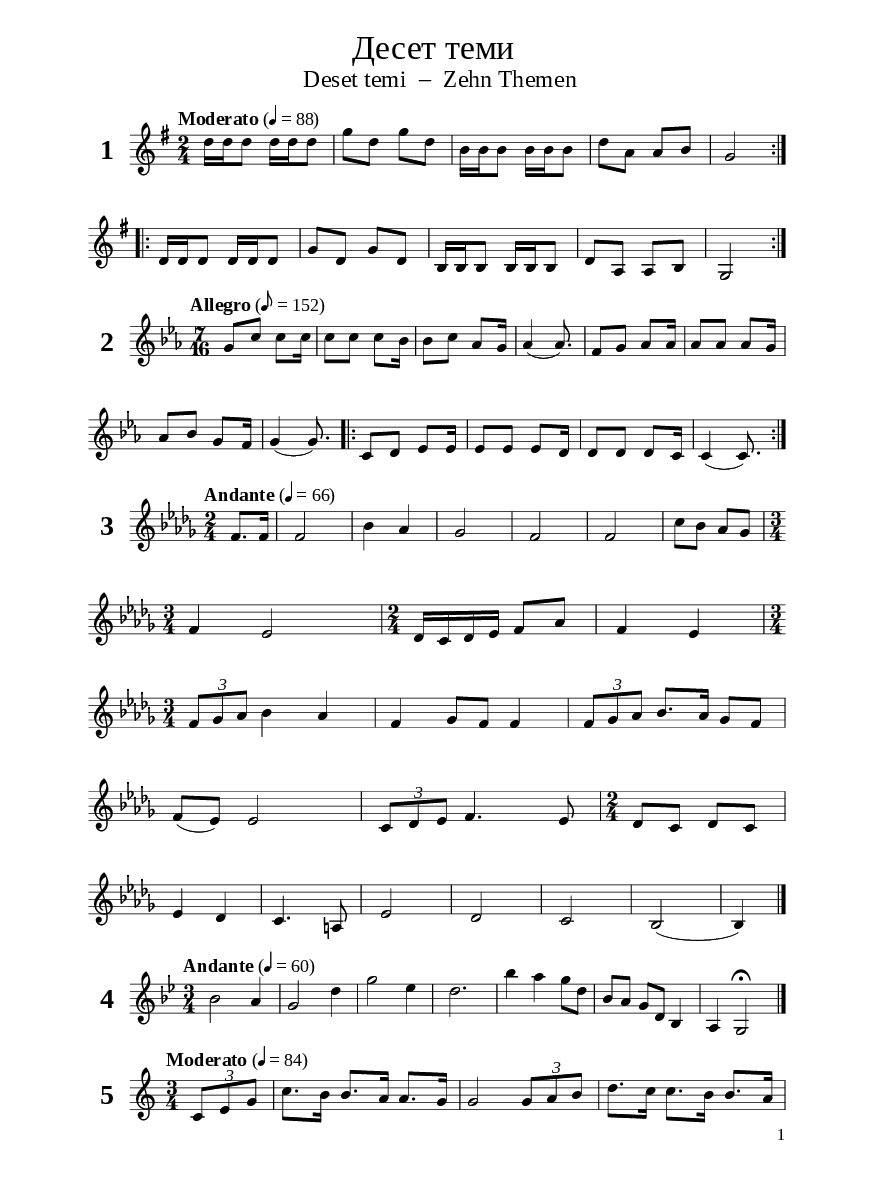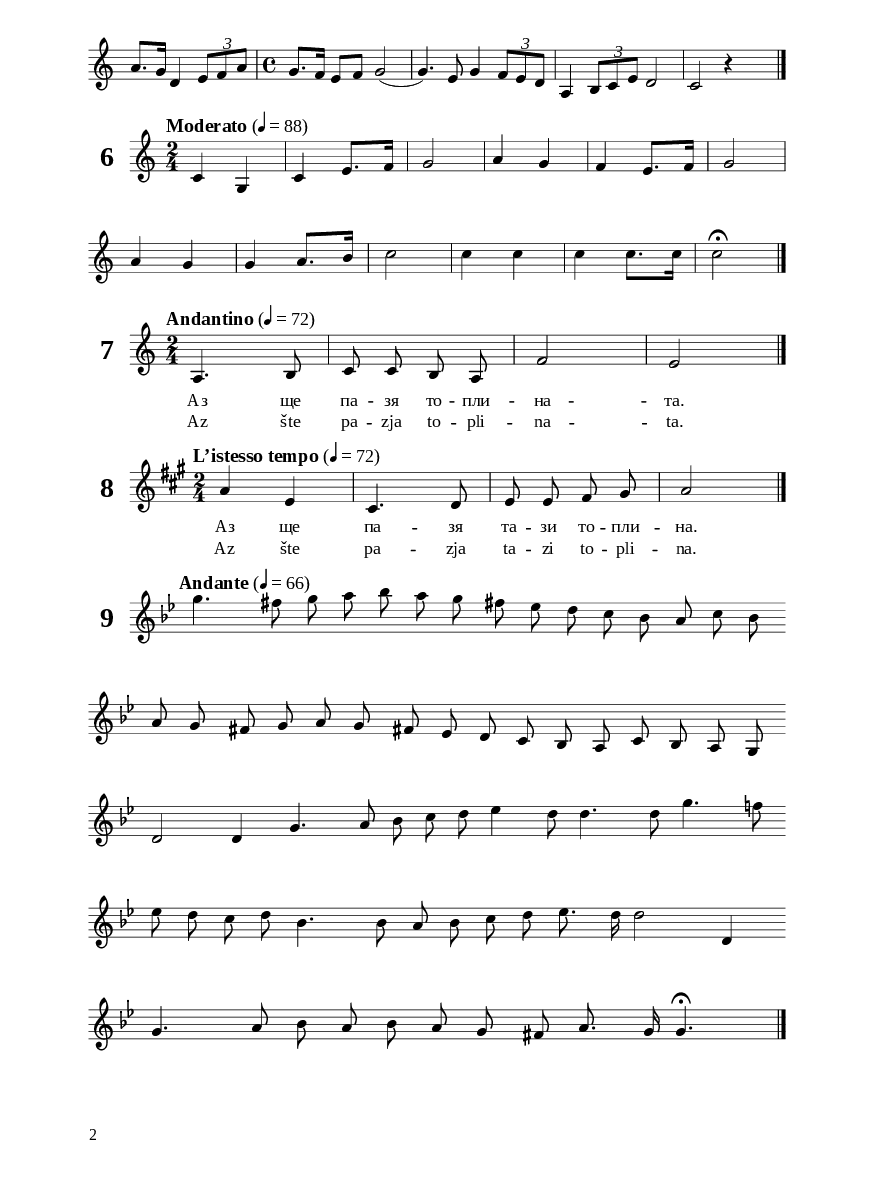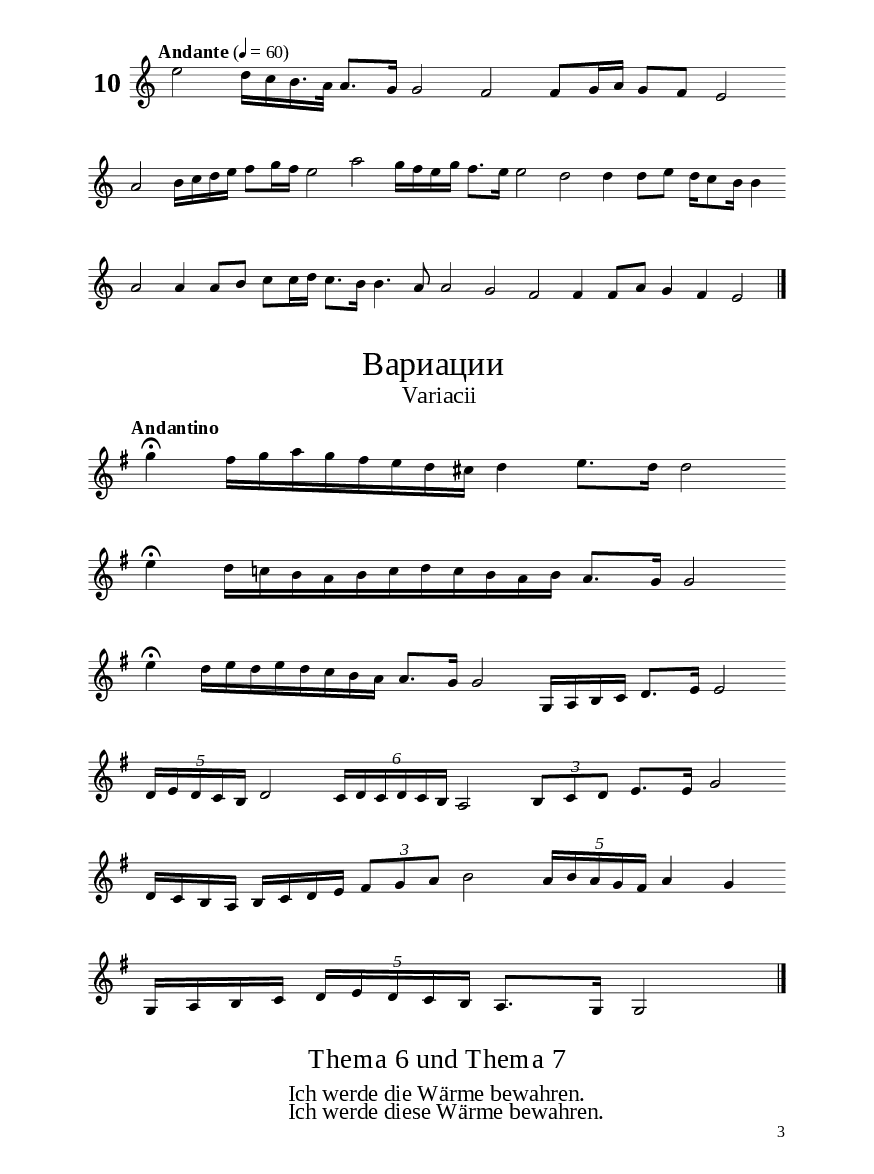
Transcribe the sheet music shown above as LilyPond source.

\version "2.24.3"

% include paper part and global functions
\include "include/globals.ily"
\bookpart {
  \label #'ref182
  \tocItem \markup "Десет теми – Deset temi"
  \paper {
    print-all-headers = ##t
    print-page-number = ##t
    print-first-page-number = ##t

    % put page numbers on the bottom
    oddHeaderMarkup = \markup ""
    evenHeaderMarkup = \markup ""
    oddFooterMarkup = \markup
    \fill-line {
      ""
      \if \should-print-page-number \fromproperty #'page:page-number-string
    }
    evenFooterMarkup = \markup
    \fill-line {
      \if \should-print-page-number \fromproperty #'page:page-number-string
      ""
    }

    left-margin = 1.5\cm
    right-margin = 1.5\cm
    top-margin = 1.2\cm
    bottom-margin = 1.0\cm
    ragged-bottom = ##t % do not spread the staves to fill the whole vertical space

    % change distance between staves
    system-system-spacing =
    #'((basic-distance . 14)
       (minimum-distance . 6)
       (padding . 1)
       (stretchability . 10))

    score-markup-spacing =
    #'((basic-distance . 6)
       (minimum-distance . 6)
       (padding . 1)
       (stretchability . 6))
  }

  \header {
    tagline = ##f
  }
%%%%

  \score {
    %1
    \version "2.24.4"
\layout {
  indent = 0.7\cm % first line indentation
  ragged-last = ##f % do spread last line to fill the whole space
  \override Staff.BarLine.thick-thickness = #4 %make the end and repeat bars thiner
  \override Score.VoltaBracket.font-size = #-2.3 % make the repeat number fontsize smaller
  
  \context {
    \Score
    \omit BarNumber %remove bar numbers
    \override MetronomeMark.font-size = #1.5 % increase the tempo fontsize
  } % context

  \context {
    % change staff size
    \Staff
    \override StaffSymbol.thickness = #0.5
    \override BarLine.hair-thickness = #1
    \override TupletNumber.font-size = #0.3 % increase the triol number
  }

  \context {
    % adjust space between staff and lyrics and between the two lyric lines
    \Lyrics
    \override LyricHyphen.minimum-length = #0.5 %force a hyphen
    \override LyricHyphen.minimum-distance = #1 %force a hyphen
    \override StanzaNumber.font-series = #'normal % make stanza number font normal
    \override VerticalAxisGroup.nonstaff-relatedstaff-spacing = #'(
                                                                    (basic-distance . 4.5)
                                                                    (padding . 1.5)
                                                                    )
    \override VerticalAxisGroup.nonstaff-nonstaff-spacing = #'((minimum-distance . 3))
  }
} % layout


    \new Voice \absolute {
      \clef treble
      \key g \major
      \time 2/4
      \tempoFunc "Moderato" 4 "88"
      \autoBeamOff
      \set Staff.instrumentName = \markup \bold \fontsize #+5 {"1"}


      d''16 [  d''16  d''8 ]  d''16
      [  d''16  d''8 ] | % 2
      g''8 [  d''8 ]  g''8 [  d''8
      ] | % 3
      b'16 [  b'16  b'8 ]  b'16 [
      b'16  b'8 ] | % 4
      d''8 [  a'8 ]  a'8 [  b'8 ] | % 5
      g'2
      \bar ":|.|:"
      \break

      | % 6
      d'16 [  d'16  d'8 ]  d'16 [
      d'16  d'8 ] | % 7
      g'8 [  d'8 ]  g'8 [  d'8 ] | % 8
      b16 [  b16  b8 ]  b16 [  b16
      b8 ] | % 9
      d'8 [  a8 ]  a8 [  b8 ] |
      g2
      \bar ":|."
      | % 11
    }

    %    \addlyrics {}

    \header {
      title = \titleFunc "Десет теми "" Deset temi  –  Zehn Themen"
    }

    \midi{}

  } % score



  \score {
    %2
    \version "2.24.4"
\layout {
  indent = 0.7\cm % first line indentation
  ragged-last = ##f % do spread last line to fill the whole space
  \override Staff.BarLine.thick-thickness = #4 %make the end and repeat bars thiner
  \override Score.VoltaBracket.font-size = #-2.3 % make the repeat number fontsize smaller
  
  \context {
    \Score
    \omit BarNumber %remove bar numbers
    \override MetronomeMark.font-size = #1.5 % increase the tempo fontsize
  } % context

  \context {
    % change staff size
    \Staff
    \override StaffSymbol.thickness = #0.5
    \override BarLine.hair-thickness = #1
    \override TupletNumber.font-size = #0.3 % increase the triol number
  }

  \context {
    % adjust space between staff and lyrics and between the two lyric lines
    \Lyrics
    \override LyricHyphen.minimum-length = #0.5 %force a hyphen
    \override LyricHyphen.minimum-distance = #1 %force a hyphen
    \override StanzaNumber.font-series = #'normal % make stanza number font normal
    \override VerticalAxisGroup.nonstaff-relatedstaff-spacing = #'(
                                                                    (basic-distance . 4.5)
                                                                    (padding . 1.5)
                                                                    )
    \override VerticalAxisGroup.nonstaff-nonstaff-spacing = #'((minimum-distance . 3))
  }
} % layout


    \new Voice \absolute {
      \clef treble
      \key c \minor
      \time 7/16

      \tempoFunc "Allegro" 8 "152"
      \autoBeamOff
      \set Staff.instrumentName = \markup \bold \fontsize #+5 {"2"}

      g'8 [  c''8 ]  c''8 [  c''16 ] | % 12
      c''8 [  c''8 ]  c''8 [  bes'16
      ] | % 13
      bes'8 [  c''8 ]  as'8 [  g'16 ] | % 14
      as'4 (  as'8. ) | % 15
      f'8 [  g'8 ]  as'8 [  as'16 ] | % 16
      as'8 [  as'8 ]  as'8 [  g'16 ] \break | % 17
      as'8 [  bes'8 ]  g'8 [  f'16 ] | % 18
      g'4 (  g'8. ) \bar ".|:"
      | % 19
      c'8 [  d'8 ]  es'8 [  es'16 ] |

      es'8 [  es'8 ]  es'8 [  d'16 ] | % 21
      d'8 [  d'8 ]  d'8 [  c'16 ] | % 22
      c'4 (  c'8. ) |
      \bar ":|."
    }

    %    \addlyrics {}

    \midi{}

  } % score




  \score {
    %3
    \version "2.24.4"
\layout {
  indent = 0.7\cm % first line indentation
  ragged-last = ##f % do spread last line to fill the whole space
  \override Staff.BarLine.thick-thickness = #4 %make the end and repeat bars thiner
  \override Score.VoltaBracket.font-size = #-2.3 % make the repeat number fontsize smaller
  
  \context {
    \Score
    \omit BarNumber %remove bar numbers
    \override MetronomeMark.font-size = #1.5 % increase the tempo fontsize
  } % context

  \context {
    % change staff size
    \Staff
    \override StaffSymbol.thickness = #0.5
    \override BarLine.hair-thickness = #1
    \override TupletNumber.font-size = #0.3 % increase the triol number
  }

  \context {
    % adjust space between staff and lyrics and between the two lyric lines
    \Lyrics
    \override LyricHyphen.minimum-length = #0.5 %force a hyphen
    \override LyricHyphen.minimum-distance = #1 %force a hyphen
    \override StanzaNumber.font-series = #'normal % make stanza number font normal
    \override VerticalAxisGroup.nonstaff-relatedstaff-spacing = #'(
                                                                    (basic-distance . 4.5)
                                                                    (padding . 1.5)
                                                                    )
    \override VerticalAxisGroup.nonstaff-nonstaff-spacing = #'((minimum-distance . 3))
  }
} % layout


    \new Voice \absolute {
      \clef treble
      \key bes \minor
      \time 2/4
      \tempoFunc "Andante" 4 "66"
      \partial 4
      \set Staff.instrumentName = \markup \bold \fontsize #+5 {"3"}

      f'8. f'16 | % 2
      f'2 | % 3
      bes'4  as'4 | % 4
      ges'2 | % 5
      f'2 | % 6
      f'2  | % 7
      c''8  bes'8  as'8  ges'8 \break  | % 8
      \time 3/4  | % 8
      f'4  es'2 | % 9
      \time 2/4  | % 9

      des'16
      c'16 des'16  es'16
      f'8  as'8 |
      f'4 es'4 \break | % 11
      \time 3/4  | % 11
      \times 2/3  {
        f'8 ges'8
        as'8
      }
      bes'4  as'4 | % 12
      f'4  ges'8  [  f'8  ]  f'4 | % 13
      \times 2/3  {
        f'8  ges'8
        as'8
      }
      bes'8.  as'16  ges'8  f'8 \break | % 14
      f'8 ( [  es'8 ) ]  es'2
      | % 15

      \times 2/3  {
        c'8  des'8  es'8
      }
      f'4.  es'8 | % 16
      \time 2/4  | % 16
      des'8  c'8
      des'8  c'8 \break | % 17
      es'4  des'4 | % 18
      c'4.  a8 | % 19
      es'2 |
      des'2 | % 21
      c'2 | % 22
      bes2 ( | bes4 )\bar "|."
    }

    %    \addlyrics {}

    \midi{}

  } % score




  \score {
    %3
    \version "2.24.4"
\layout {
  indent = 0.7\cm % first line indentation
  ragged-last = ##f % do spread last line to fill the whole space
  \override Staff.BarLine.thick-thickness = #4 %make the end and repeat bars thiner
  \override Score.VoltaBracket.font-size = #-2.3 % make the repeat number fontsize smaller
  
  \context {
    \Score
    \omit BarNumber %remove bar numbers
    \override MetronomeMark.font-size = #1.5 % increase the tempo fontsize
  } % context

  \context {
    % change staff size
    \Staff
    \override StaffSymbol.thickness = #0.5
    \override BarLine.hair-thickness = #1
    \override TupletNumber.font-size = #0.3 % increase the triol number
  }

  \context {
    % adjust space between staff and lyrics and between the two lyric lines
    \Lyrics
    \override LyricHyphen.minimum-length = #0.5 %force a hyphen
    \override LyricHyphen.minimum-distance = #1 %force a hyphen
    \override StanzaNumber.font-series = #'normal % make stanza number font normal
    \override VerticalAxisGroup.nonstaff-relatedstaff-spacing = #'(
                                                                    (basic-distance . 4.5)
                                                                    (padding . 1.5)
                                                                    )
    \override VerticalAxisGroup.nonstaff-nonstaff-spacing = #'((minimum-distance . 3))
  }
} % layout


    \new Voice \absolute {
      \clef treble
      \key g \minor
      \time 3/4
      \tempoFunc "Andante" 4 "60"
      \autoBeamOff
      \set Staff.instrumentName = \markup \bold \fontsize #+5 {"4"}

      bes'2  a'4 | % 24
      g'2  d''4 | % 25
      g''2  es''4 | % 26
      d''2. | % 27
      bes''4  a''4  g''8 [  d''8 ] | % 28
      bes'8 [  a'8 ]  g'8 [  d'8 ]
      bes4 | % 29
      a4  g2 ^\fermata \bar "|."
      |
    }

    \midi{}

  } % score



  \score {
    %4
    \version "2.24.4"
\layout {
  indent = 0.7\cm % first line indentation
  ragged-last = ##f % do spread last line to fill the whole space
  \override Staff.BarLine.thick-thickness = #4 %make the end and repeat bars thiner
  \override Score.VoltaBracket.font-size = #-2.3 % make the repeat number fontsize smaller
  
  \context {
    \Score
    \omit BarNumber %remove bar numbers
    \override MetronomeMark.font-size = #1.5 % increase the tempo fontsize
  } % context

  \context {
    % change staff size
    \Staff
    \override StaffSymbol.thickness = #0.5
    \override BarLine.hair-thickness = #1
    \override TupletNumber.font-size = #0.3 % increase the triol number
  }

  \context {
    % adjust space between staff and lyrics and between the two lyric lines
    \Lyrics
    \override LyricHyphen.minimum-length = #0.5 %force a hyphen
    \override LyricHyphen.minimum-distance = #1 %force a hyphen
    \override StanzaNumber.font-series = #'normal % make stanza number font normal
    \override VerticalAxisGroup.nonstaff-relatedstaff-spacing = #'(
                                                                    (basic-distance . 4.5)
                                                                    (padding . 1.5)
                                                                    )
    \override VerticalAxisGroup.nonstaff-nonstaff-spacing = #'((minimum-distance . 3))
  }
} % layout


    \new Voice \absolute {
      \set Staff.instrumentName = \markup \bold \fontsize #+5 {"5"}
      \key c \major
      \time 3/4
      \tempoFunc "Moderato" 4 "84"
      \once \omit TupletBracket
      \partial 4
      \times 2/3  {
        c'8 [  e'8  g'8 ]
      } | % 31
      c''8. [  b'16 ]  b'8. [  a'16 ]
      a'8. [  g'16 ] | % 32
      g'2 \once \omit TupletBracket
      \times 2/3  {
        g'8 [  a'8  b'8 ]
      }
      | % 33
      d''8. [  c''16 ]  c''8. [  b'16
      ]  b'8. [  a'16 ] \break | % 34
      a'8. [  g'16 ]  d'4 \once \omit TupletBracket
      \times 2/3  {
        e'8 [  f'8  a'8 ]
      }
      | % 35
      \time 4/4  | % 35
      g'8. [  f'16 ]  e'8 [  f'8 ]  g'2
      ( | % 36
      g'4. )  e'8  g'4 \once \omit TupletBracket
      \times 2/3  {
        f'8 [  e'8  d'8 ]
      }
      | % 37
      a4 \once \omit TupletBracket
      \times 2/3  {
        b8 [  c'8  e'8 ]
      }
      d'2 | % 38
      c'2 r4 s4 \bar "|."
      | % 39
    }

    %    \addlyrics {}

    \midi{}

  } % score



  \score {
    %5
    \version "2.24.4"
\layout {
  indent = 0.7\cm % first line indentation
  ragged-last = ##f % do spread last line to fill the whole space
  \override Staff.BarLine.thick-thickness = #4 %make the end and repeat bars thiner
  \override Score.VoltaBracket.font-size = #-2.3 % make the repeat number fontsize smaller
  
  \context {
    \Score
    \omit BarNumber %remove bar numbers
    \override MetronomeMark.font-size = #1.5 % increase the tempo fontsize
  } % context

  \context {
    % change staff size
    \Staff
    \override StaffSymbol.thickness = #0.5
    \override BarLine.hair-thickness = #1
    \override TupletNumber.font-size = #0.3 % increase the triol number
  }

  \context {
    % adjust space between staff and lyrics and between the two lyric lines
    \Lyrics
    \override LyricHyphen.minimum-length = #0.5 %force a hyphen
    \override LyricHyphen.minimum-distance = #1 %force a hyphen
    \override StanzaNumber.font-series = #'normal % make stanza number font normal
    \override VerticalAxisGroup.nonstaff-relatedstaff-spacing = #'(
                                                                    (basic-distance . 4.5)
                                                                    (padding . 1.5)
                                                                    )
    \override VerticalAxisGroup.nonstaff-nonstaff-spacing = #'((minimum-distance . 3))
  }
} % layout


    \new Voice \absolute {
      \set Staff.instrumentName = \markup \bold \fontsize #+5 {"6"}
      \key c \major
      \time 2/4
      \tempoFunc "Moderato" 4 "88"
      \autoBeamOff
      c'4  g4 |
      c'4  e'8. [  f'16 ] | % 41
      g'2 | % 42
      a'4  g'4 | % 43
      f'4  e'8. [  f'16 ] | % 44
      g'2 \break | % 45
      a'4  g'4 | % 46
      g'4  a'8. [  b'16 ] | % 47
      c''2 | % 48
      c''4  c''4 | % 49
      c''4  c''8. [  c''16 ] |
      c''2\fermata \bar "|."

    }

    %    \addlyrics {}

    \midi{}

  } % score



  \score {
    %6
    \version "2.24.4"
\layout {
  indent = 0.7\cm % first line indentation
  ragged-last = ##f % do spread last line to fill the whole space
  \override Staff.BarLine.thick-thickness = #4 %make the end and repeat bars thiner
  \override Score.VoltaBracket.font-size = #-2.3 % make the repeat number fontsize smaller
  
  \context {
    \Score
    \omit BarNumber %remove bar numbers
    \override MetronomeMark.font-size = #1.5 % increase the tempo fontsize
  } % context

  \context {
    % change staff size
    \Staff
    \override StaffSymbol.thickness = #0.5
    \override BarLine.hair-thickness = #1
    \override TupletNumber.font-size = #0.3 % increase the triol number
  }

  \context {
    % adjust space between staff and lyrics and between the two lyric lines
    \Lyrics
    \override LyricHyphen.minimum-length = #0.5 %force a hyphen
    \override LyricHyphen.minimum-distance = #1 %force a hyphen
    \override StanzaNumber.font-series = #'normal % make stanza number font normal
    \override VerticalAxisGroup.nonstaff-relatedstaff-spacing = #'(
                                                                    (basic-distance . 4.5)
                                                                    (padding . 1.5)
                                                                    )
    \override VerticalAxisGroup.nonstaff-nonstaff-spacing = #'((minimum-distance . 3))
  }
} % layout


    \new Voice \absolute {
      \set Staff.instrumentName = \markup \bold \fontsize #+5 {"7"}
      \key a \minor
      \time 2/4
      \tempoFunc "Andantino" 4 "72"
      \autoBeamOff
      a4. b8|
      c'8  c'8  b8  a8
      f'2 | % 54
      e'2 \bar "|."
      \break | % 55
    }

    \addlyrics {
      Аз ще па -- зя то -- пли -- на -- та.
    }
    \addlyrics {
      Az šte pa -- zja to -- pli -- na -- ta.
    }

    \midi{}

  } % score


  \score {
    %7
    \version "2.24.4"
\layout {
  indent = 0.7\cm % first line indentation
  ragged-last = ##f % do spread last line to fill the whole space
  \override Staff.BarLine.thick-thickness = #4 %make the end and repeat bars thiner
  \override Score.VoltaBracket.font-size = #-2.3 % make the repeat number fontsize smaller
  
  \context {
    \Score
    \omit BarNumber %remove bar numbers
    \override MetronomeMark.font-size = #1.5 % increase the tempo fontsize
  } % context

  \context {
    % change staff size
    \Staff
    \override StaffSymbol.thickness = #0.5
    \override BarLine.hair-thickness = #1
    \override TupletNumber.font-size = #0.3 % increase the triol number
  }

  \context {
    % adjust space between staff and lyrics and between the two lyric lines
    \Lyrics
    \override LyricHyphen.minimum-length = #0.5 %force a hyphen
    \override LyricHyphen.minimum-distance = #1 %force a hyphen
    \override StanzaNumber.font-series = #'normal % make stanza number font normal
    \override VerticalAxisGroup.nonstaff-relatedstaff-spacing = #'(
                                                                    (basic-distance . 4.5)
                                                                    (padding . 1.5)
                                                                    )
    \override VerticalAxisGroup.nonstaff-nonstaff-spacing = #'((minimum-distance . 3))
  }
} % layout


    \new Voice \absolute {
      \set Staff.instrumentName = \markup \bold \fontsize #+5 {"8"}
      \key a \major
      \time 2/4
      \tempoFunc "L’istesso tempo" 4 "72"
      \autoBeamOff
      a'4  e'4 | % 56
      cis'4.  d'8
      e'8   e'8   fis'8  gis'8 | % 58
      a'2 \bar "|."
      \break | % 59
    }

    \addlyrics {
      Аз ще па -- зя та -- зи то -- пли -- на.
    }
    \addlyrics {
      Az šte pa -- zja ta -- zi to -- pli -- na.
    }

    \midi{}

  } % score



  \score {
    %8
    \version "2.24.4"
\layout {
  indent = 0.7\cm % first line indentation
  ragged-last = ##f % do spread last line to fill the whole space
  \override Staff.BarLine.thick-thickness = #4 %make the end and repeat bars thiner
  \override Score.VoltaBracket.font-size = #-2.3 % make the repeat number fontsize smaller
  
  \context {
    \Score
    \omit BarNumber %remove bar numbers
    \override MetronomeMark.font-size = #1.5 % increase the tempo fontsize
  } % context

  \context {
    % change staff size
    \Staff
    \override StaffSymbol.thickness = #0.5
    \override BarLine.hair-thickness = #1
    \override TupletNumber.font-size = #0.3 % increase the triol number
  }

  \context {
    % adjust space between staff and lyrics and between the two lyric lines
    \Lyrics
    \override LyricHyphen.minimum-length = #0.5 %force a hyphen
    \override LyricHyphen.minimum-distance = #1 %force a hyphen
    \override StanzaNumber.font-series = #'normal % make stanza number font normal
    \override VerticalAxisGroup.nonstaff-relatedstaff-spacing = #'(
                                                                    (basic-distance . 4.5)
                                                                    (padding . 1.5)
                                                                    )
    \override VerticalAxisGroup.nonstaff-nonstaff-spacing = #'((minimum-distance . 3))
  }
} % layout


    \new Voice \absolute {
      \set Staff.instrumentName = \markup \bold \fontsize #+5 {"9"}
      \key g \minor
      \omit Score.TimeSignature
      \cadenzaOn % allows custom bar lines
      \tempoFunc "Andante" 4 "66"

      g''4.fis''8 g''
      a'' bes'' a'' g''
      fis''! es'' d'' c''
      bes' a' c'' bes'  \break
      a' g' fis' g'
      a' g' fis'! es'
      d' c' bes a
      c' bes a g  \break
      d'2 d'4  g'4. a'8
      bes'8 c''8 d''8 es''4
      d''8 d''4. d''8
      g''4. f''8 \break
      es''8 d''8  c''8 d''8 bes'4.bes'8
      a'8 bes'8 c''8 d''8
      es''8. d''16 d''2 d'4 \break
      g'4.  a'8  bes'  a'
      bes' a'  g' fis'!
      a'8. g'16
      g'4.\fermata
      \bar "|." \break % 75
    }
    \midi{}
  } % score

  \pageBreak

  \score {
    %9
    \version "2.24.4"
\layout {
  indent = 0.7\cm % first line indentation
  ragged-last = ##f % do spread last line to fill the whole space
  \override Staff.BarLine.thick-thickness = #4 %make the end and repeat bars thiner
  \override Score.VoltaBracket.font-size = #-2.3 % make the repeat number fontsize smaller
  
  \context {
    \Score
    \omit BarNumber %remove bar numbers
    \override MetronomeMark.font-size = #1.5 % increase the tempo fontsize
  } % context

  \context {
    % change staff size
    \Staff
    \override StaffSymbol.thickness = #0.5
    \override BarLine.hair-thickness = #1
    \override TupletNumber.font-size = #0.3 % increase the triol number
  }

  \context {
    % adjust space between staff and lyrics and between the two lyric lines
    \Lyrics
    \override LyricHyphen.minimum-length = #0.5 %force a hyphen
    \override LyricHyphen.minimum-distance = #1 %force a hyphen
    \override StanzaNumber.font-series = #'normal % make stanza number font normal
    \override VerticalAxisGroup.nonstaff-relatedstaff-spacing = #'(
                                                                    (basic-distance . 4.5)
                                                                    (padding . 1.5)
                                                                    )
    \override VerticalAxisGroup.nonstaff-nonstaff-spacing = #'((minimum-distance . 3))
  }
} % layout


    \new Voice \absolute {
      \set Staff.instrumentName = \markup \bold \fontsize #+5 {"10"}
      \key a \minor
      \omit Score.TimeSignature
      \cadenzaOn % allows custom bar lines
      \tempoFunc "Andante" 4 "60"
      e''2d''16 [c''16b'16.
      a'32 ]
      a'8. [ g'16 ] g'2
      f'2  f'8 [  g'16  a'16 ] % 78
      g'8 [  f'8 ]  e'2 \break  % 79
      a'2b'16 [c''16d''16
      e''16 ]
      f''8 [g''16f''16 ]e''2
      a''2g''16 [f''16e''16
      g''16 ]  % 82
      f''8. [e''16 ] e''2
      d''2d''4  % 84
      d''8 [e''8 ]d''16 [c''8
      b'16 ] b'4 \break
      a'2  a'4  % 86
      a'8 [  b'8 ]c''8 [c''16
      d''16 ]c''8. [b'16 ]  % 87
      b'4. a'8  a'2 g'2  % 89
      f'2  f'4
      f'8 [ a'8 ]  g'4  f'4  % 91
      e'2 \bar "|."
    }
    \midi{}
  } % score

  \markup \empty-two
  \label #'ref183
  \tocItem \markup "Вариации"
  \score {
    \include "include/score-layout.ily"
    \new Voice \absolute {
      \clef treble
      \key g \major
      \omit Score.TimeSignature
      \cadenzaOn % allows custom bar lines
      \tempo "Andantino"
      g''4 \fermata fis''16 [g''16 a''16 g''16  fis''16 e''16 d''16cis''16 ]
      d''4e''8. [d''16 ] d''2 \break
      e''4 \fermata d''16 [c''16 b'16 a'16 b'16 c''16 d''16 c''16
      b'16  a'16  b'16 ]

      a'8. [  g'16 ]  g'2 \break % 96
      e''4 \fermata d''16 [e''16 d''16
      e''16 d''16 c''16 b'16
      a'16 ]  % 97
      a'8. [  g'16 ]  g'2 % 98
      g16 [  a16  b16  c'16 ]  d'8. [
      e'16 ]  e'2  \break
      \once \omit TupletBracket
      \times 4/5  {
        d'16 [  e'16  d'16  c'16  b16
        ]
      }
      d'2
      \once \omit TupletBracket
      \times 4/6  {
        c'16 [  d'16  c'16  d'16  c'16
        b16 ]
      }
      a2 % 101
      \once \omit TupletBracket
      \times 2/3  {
        b8 [  c'8  d'8 ]
      }
      e'8. [  e'16 ]  g'2 \break
      d'16 [  c'16  b16  a16 ]  b16 [
      c'16  d'16  e'16 ] \once \omit TupletBracket
      \times 2/3  {
        fis'8 [  g'8  a'8 ]
      }
      b'2 \once \omit TupletBracket
      \times 4/5  {
        a'16 [  b'16  a'16  g'16
        fis'16 ]
      }
      a'4  g'4 \break
      g16 [  a16  b16  c'16 ] \once \omit
      TupletBracket
      \times 4/5  {
        d'16 [  e'16  d'16  c'16  b16
        ]
      }
      a8. [ g16]  % 105
      g2 \bar "|."
    }

    \addlyrics {}

    \header {
      title = \titleFunc "Вариации "" Variacii"
    }

    \midi{}

  } % score
  \markup \empty-two
  \version "2.24.4"

\markup \fill-line { \fontsize #deTitleFontSize "Thema 6 und Thema 7" }
\markup \null
\markup \null
\markup \abs-fontsize #11 \override #`(baseline-skip . ,bgCoupletBaselineSkip) {
  \fill-line {
    \hspace #0.1
    \column {
      \line {
        \bold "  "
        \column {
          "Ich werde die Wärme bewahren."
          "Ich werde diese Wärme bewahren."
        }
      }
      
    }\hspace #0.1
  }
}


} % bookpart

% Più mosso
%
